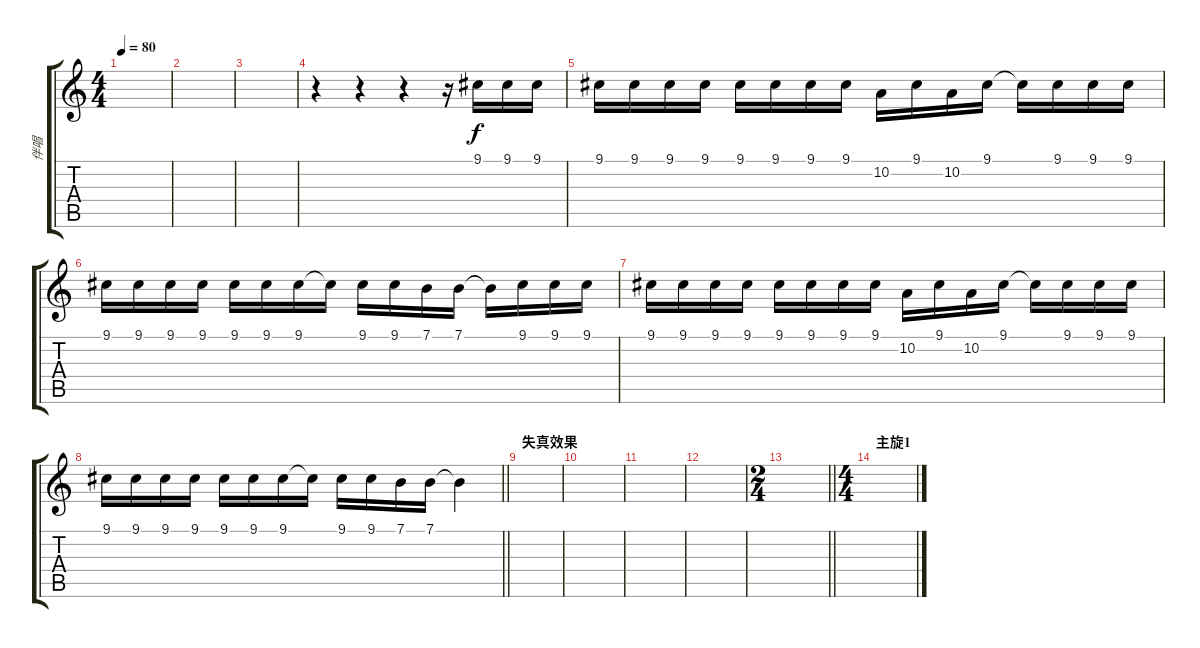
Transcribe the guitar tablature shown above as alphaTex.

\track ("伴唱" "伴唱") {instrument voiceoohs}
\staff {score tabs}
\tuning (E4 B3 G3 D3 A2 E2) {hide}
\ts (4 4)
\tempo 80
\clef g2
\ks c
|
|
|
r.4 r.4 r.4 r.16 9.1.16 9.1.16 9.1.16 |
9.1.16 9.1.16 9.1.16 9.1.16 9.1.16 9.1.16 9.1.16 9.1.16 10.2.16 9.1.16 10.2.16{txt ""} 9.1.16 9.1{t}.16 9.1.16 9.1.16 9.1.16 |
9.1.16 9.1.16 9.1.16 9.1.16 9.1.16 9.1.16 9.1.16 9.1{t}.16 9.1.16 9.1.16 7.1.16 7.1.16 7.1{t}.16 9.1.16 9.1.16 9.1.16 |
9.1.16 9.1.16 9.1.16 9.1.16 9.1.16 9.1.16 9.1.16 9.1.16 10.2.16 9.1.16 10.2.16 9.1.16 9.1{t}.16 9.1.16 9.1.16 9.1.16 |
\barLineRight lightlight
9.1.16 9.1.16 9.1.16 9.1.16 9.1.16 9.1.16 9.1.16 9.1{t}.16 9.1.16 9.1.16 7.1.16 7.1.16 7.1{t}.4 |
\section ("" "失真效果")
|
|
|
|
\ts (2 4)
\barLineRight lightlight
|
\ts (4 4)
\section ("" "主旋1")
